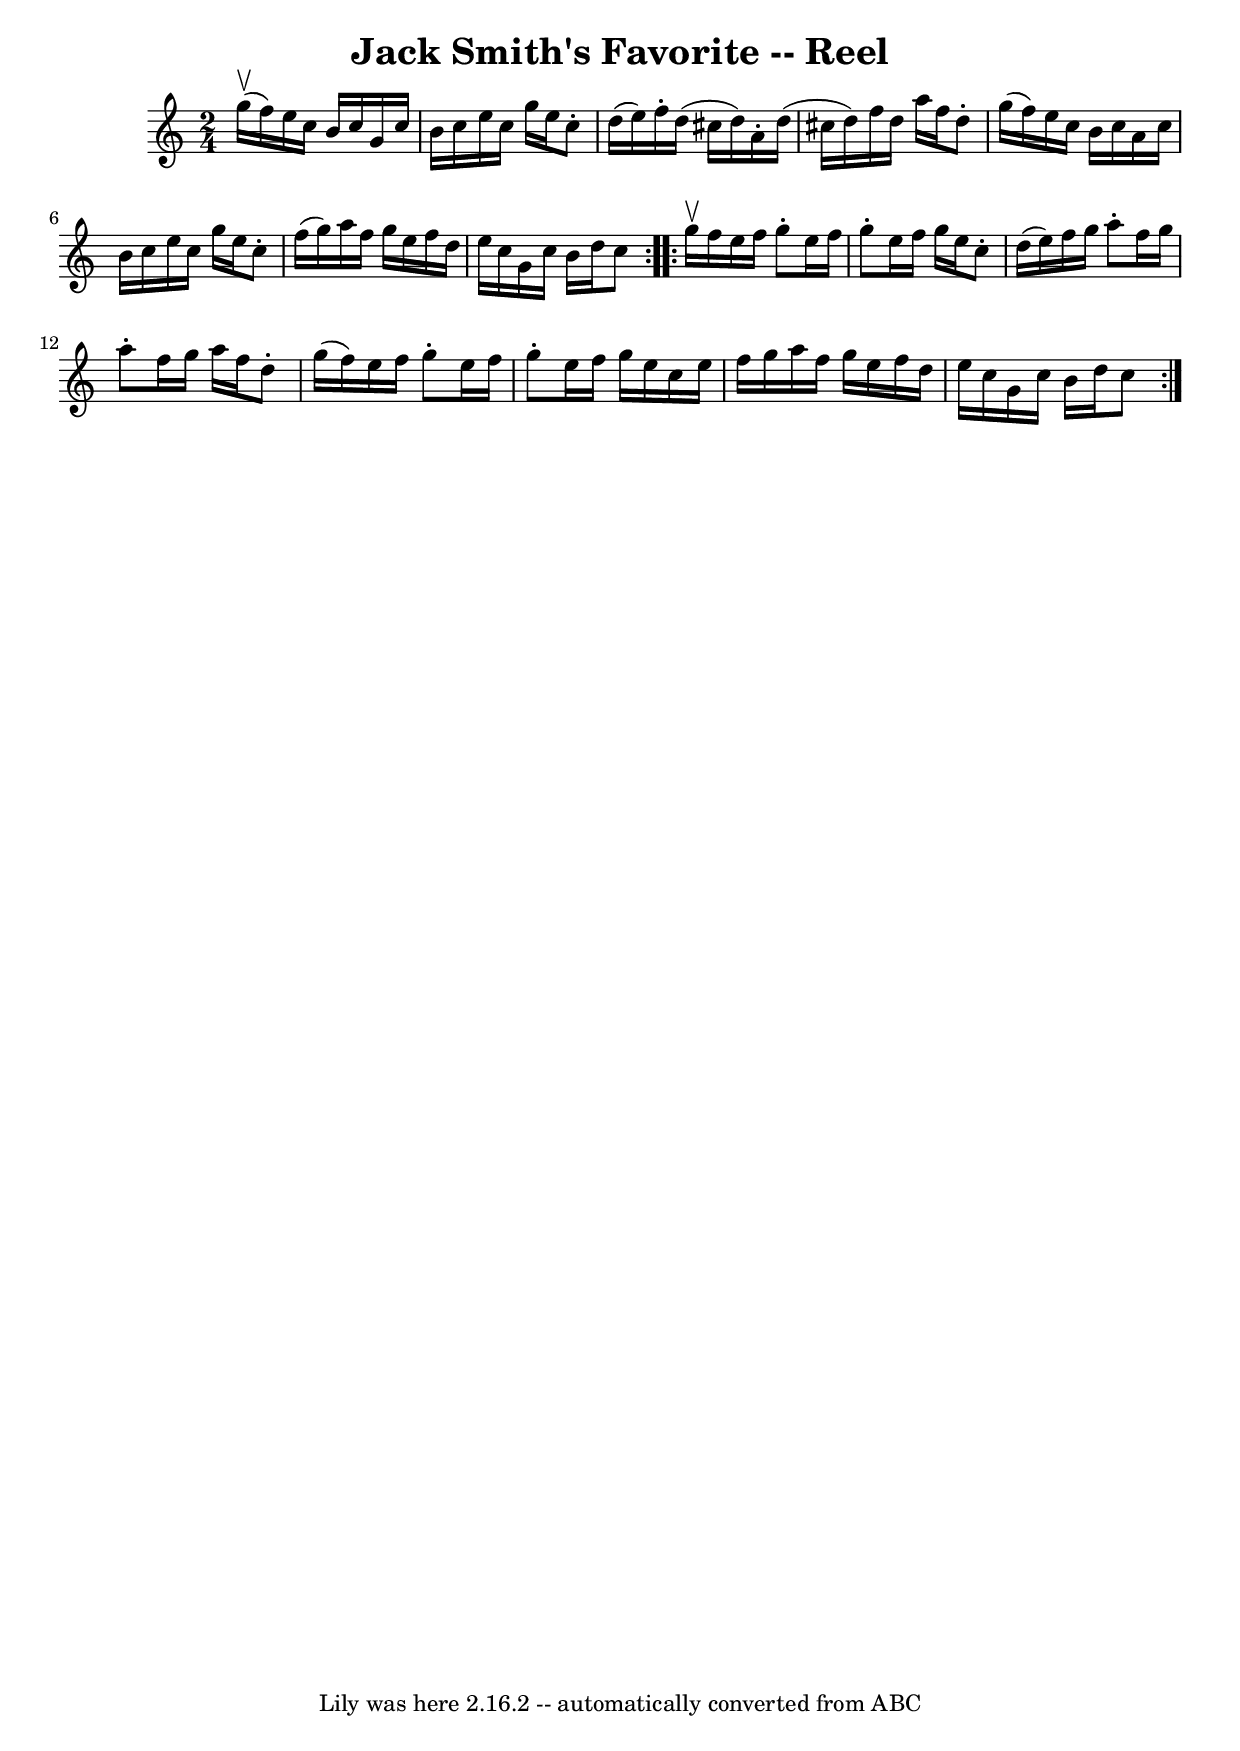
\version "2.16.2"
\include "Mammoth.ily"
\header {
  %% book = "Ryan's Mammoth Collection"
 crossRefNumber = "1"
 footnotes = "\\\\307"
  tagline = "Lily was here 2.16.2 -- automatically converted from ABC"
  title = "Jack Smith's Favorite -- Reel"

}
voicedefault =  {



  \repeat volta 2 {

    \time 2/4 
    \key c \major g''16^\upbow(f''16)  |
 e''16 c''16 b'16 c''16 g'16 c''16 b'16 c''16     |
 e''16 c''16 g''16 e''16 c''8-. d''16 (e''16)    |
 f''16-. d''16 (cis''16 d''16) a'16-. d''16 (cis''16 d''16)     |
 f''16 d''16 a''16 f''16 d''8-. g''16 (f''16)    |
 e''16 c''16 b'16 c''16 a'16 c''16 b'16 c''16   |
 e''16 c''16 g''16 e''16 c''8-. f''16 (g''16)   |
 a''16 f''16 g''16 e''16 f''16 d''16 e''16 c''16     |
 g'16 c''16 b'16 d''16 c''8  
  }     

  \repeat volta 2 { g''16^\upbow f''16   |
 e''16 f''16 g''8-. e''16 f''16 g''8-.   |
 e''16 f''16 g''16 e''16 c''8-. d''16 (e''16)    |
 f''16 g''16 a''8-. f''16 g''16 a''8-.    |
 f''16 g''16 a''16 f''16 d''8-. g''16 (f''16)    |
 e''16 f''16 g''8-. e''16 f''16 g''8-.    |
 e''16 f''16 g''16 e''16 c''16 e''16 f''16 g''16     |
 a''16 f''16 g''16 e''16 f''16 d''16 e''16 c''16     |
 g'16 c''16 b'16 d''16 c''8  
  }   

}

\score{
  <<

    \context Staff="default"
    {
      \voicedefault 
      
    }

  >>
  \layout {
    
  }
  \midi {
  }

}
